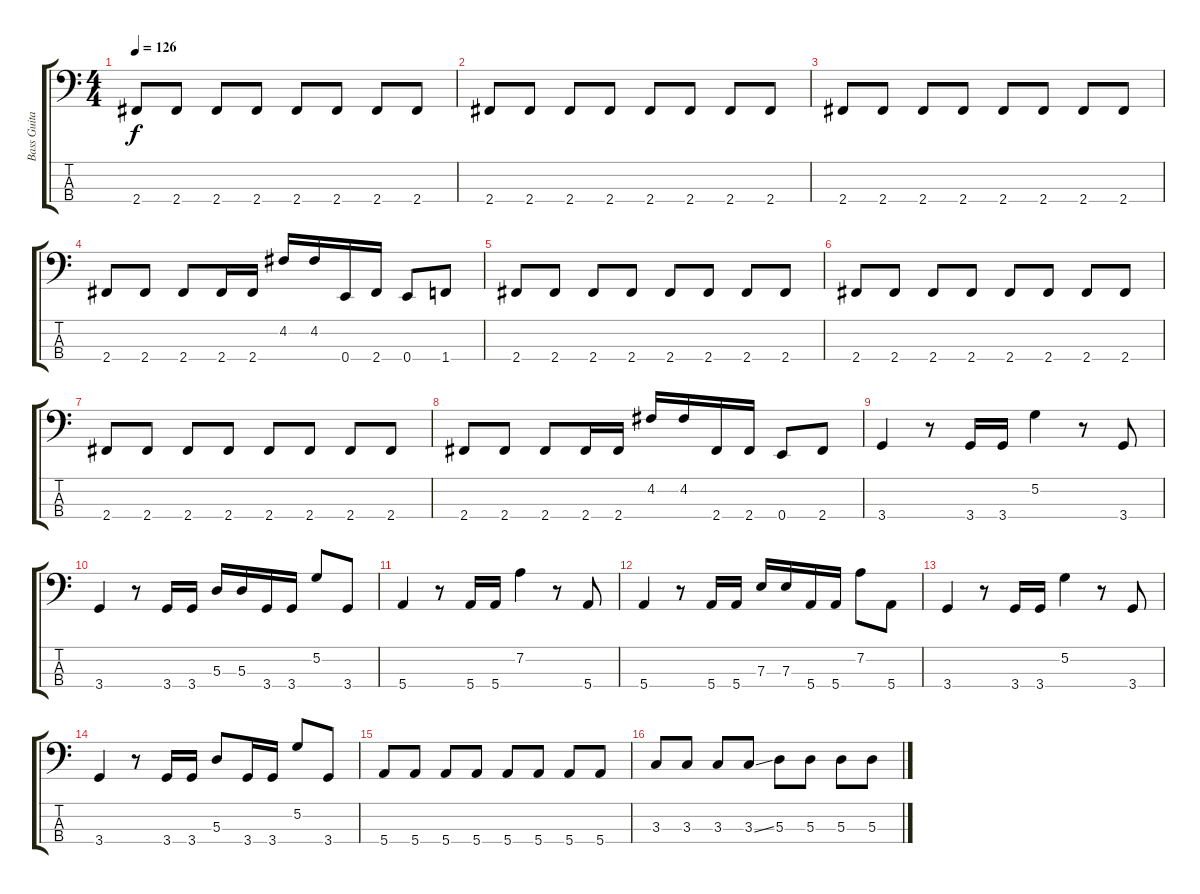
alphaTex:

\track ("Bass Guitar" "Bass Guita") {instrument electricbassfinger}
\staff {score tabs}
\tuning (G2 D2 A1 E1) {hide}
\ts (4 4)
\tempo 126
\clef f4
\ks c
2.4.8{dy f} 2.4.8 2.4.8 2.4.8 2.4.8 2.4.8 2.4.8 2.4.8 |
2.4.8 2.4.8 2.4.8 2.4.8 2.4.8 2.4.8 2.4.8 2.4.8 |
2.4.8 2.4.8 2.4.8 2.4.8 2.4.8 2.4.8 2.4.8 2.4.8 |
2.4.8 2.4.8 2.4.8 2.4.16 2.4.16 4.2.16 4.2.16 0.4.16 2.4.16 0.4.8 1.4.8 |
2.4.8 2.4.8 2.4.8 2.4.8 2.4.8 2.4.8 2.4.8 2.4.8 |
2.4.8 2.4.8 2.4.8 2.4.8 2.4.8 2.4.8 2.4.8 2.4.8 |
2.4.8 2.4.8 2.4.8 2.4.8 2.4.8 2.4.8 2.4.8 2.4.8 |
2.4.8 2.4.8 2.4.8 2.4.16 2.4.16 4.2.16 4.2.16 2.4.16 2.4.16 0.4.8 2.4.8 |
3.4.4 r.8 3.4.16 3.4.16 5.2.4 r.8 3.4.8 |
3.4.4 r.8 3.4.16 3.4.16 5.3.16 5.3.16 3.4.16 3.4.16 5.2.8 3.4.8 |
5.4.4 r.8 5.4.16 5.4.16 7.2.4 r.8 5.4.8 |
5.4.4 r.8 5.4.16 5.4.16 7.3.16 7.3.16 5.4.16 5.4.16 7.2.8 5.4.8 |
3.4.4 r.8 3.4.16 3.4.16 5.2.4 r.8 3.4.8 |
3.4.4 r.8 3.4.16 3.4.16 5.3.8 3.4.16 3.4.16 5.2.8 3.4.8 |
5.4.8 5.4.8 5.4.8 5.4.8 5.4.8 5.4.8 5.4.8 5.4.8 |
3.3.8 3.3.8 3.3.8 3.3{ss}.8 5.3.8 5.3.8 5.3.8 5.3.8
